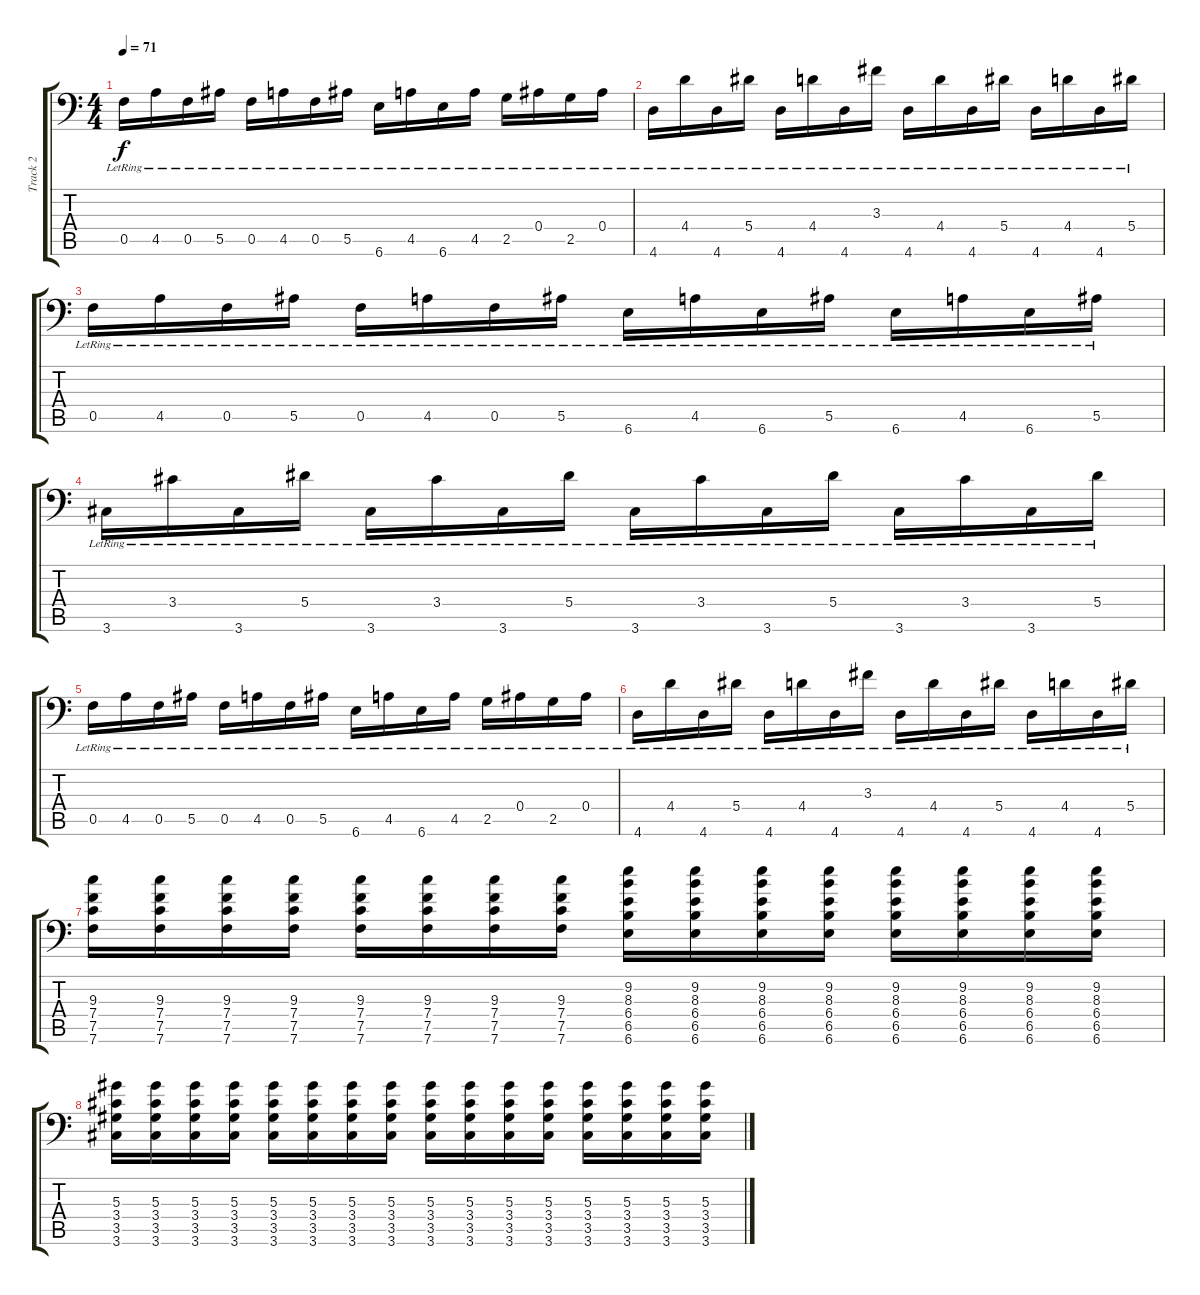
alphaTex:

\track ("Track 2" "Track 2") {instrument distortionguitar}
\staff {score tabs}
\tuning (C4 G3 Eb3 Bb2 F2 Bb1) {hide}
\ts (4 4)
\tempo 71
\clef f4
\ks c
0.5{lr}.16{dy f} 4.5{lr}.16 0.5{lr}.16 5.5{lr}.16 0.5{lr}.16 4.5{lr}.16 0.5{lr}.16 5.5{lr}.16 6.6{lr}.16 4.5{lr}.16 6.6{lr}.16 4.5{lr}.16 2.5{lr}.16 0.4{lr}.16 2.5{lr}.16 0.4{lr}.16 |
4.6{lr}.16 4.4{lr}.16 4.6{lr}.16 5.4{lr}.16 4.6{lr}.16 4.4{lr}.16 4.6{lr}.16 3.3{lr}.16 4.6{lr}.16 4.4{lr}.16 4.6{lr}.16 5.4{lr}.16 4.6{lr}.16 4.4{lr}.16 4.6{lr}.16 5.4{lr}.16 |
0.5{lr}.16 4.5{lr}.16 0.5{lr}.16 5.5{lr}.16 0.5{lr}.16 4.5{lr}.16 0.5{lr}.16 5.5{lr}.16 6.6{lr}.16 4.5{lr}.16 6.6{lr}.16 5.5{lr}.16 6.6{lr}.16 4.5{lr}.16 6.6{lr}.16 5.5{lr}.16 |
3.6{lr}.16 3.4{lr}.16 3.6{lr}.16 5.4{lr}.16 3.6{lr}.16 3.4{lr}.16 3.6{lr}.16 5.4{lr}.16 3.6{lr}.16 3.4{lr}.16 3.6{lr}.16 5.4{lr}.16 3.6{lr}.16 3.4{lr}.16 3.6{lr}.16 5.4{lr}.16 |
0.5{lr}.16 4.5{lr}.16 0.5{lr}.16 5.5{lr}.16 0.5{lr}.16 4.5{lr}.16 0.5{lr}.16 5.5{lr}.16 6.6{lr}.16 4.5{lr}.16 6.6{lr}.16 4.5{lr}.16 2.5{lr}.16 0.4{lr}.16 2.5{lr}.16 0.4{lr}.16 |
4.6{lr}.16 4.4{lr}.16 4.6{lr}.16 5.4{lr}.16 4.6{lr}.16 4.4{lr}.16 4.6{lr}.16 3.3{lr}.16 4.6{lr}.16 4.4{lr}.16 4.6{lr}.16 5.4{lr}.16 4.6{lr}.16 4.4{lr}.16 4.6{lr}.16 5.4{lr}.16 |
(9.3 7.4 7.5 7.6).16 (9.3 7.4 7.5 7.6).16 (9.3 7.4 7.5 7.6).16 (9.3 7.4 7.5 7.6).16 (9.3 7.4 7.5 7.6).16 (9.3 7.4 7.5 7.6).16 (9.3 7.4 7.5 7.6).16 (9.3 7.4 7.5 7.6).16 (9.2 8.3 6.4 6.5 6.6).16 (9.2 8.3 6.4 6.5 6.6).16 (9.2 8.3 6.4 6.5 6.6).16 (9.2 8.3 6.4 6.5 6.6).16 (9.2 8.3 6.4 6.5 6.6).16 (9.2 8.3 6.4 6.5 6.6).16 (9.2 8.3 6.4 6.5 6.6).16 (9.2 8.3 6.4 6.5 6.6).16 |
(5.3 3.4 3.5 3.6).16 (5.3 3.4 3.5 3.6).16 (5.3 3.4 3.5 3.6).16 (5.3 3.4 3.5 3.6).16 (5.3 3.4 3.5 3.6).16 (5.3 3.4 3.5 3.6).16 (5.3 3.4 3.5 3.6).16 (5.3 3.4 3.5 3.6).16 (5.3 3.4 3.5 3.6).16 (5.3 3.4 3.5 3.6).16 (5.3 3.4 3.5 3.6).16 (5.3 3.4 3.5 3.6).16 (5.3 3.4 3.5 3.6).16 (5.3 3.4 3.5 3.6).16 (5.3 3.4 3.5 3.6).16 (5.3 3.4 3.5 3.6).16
